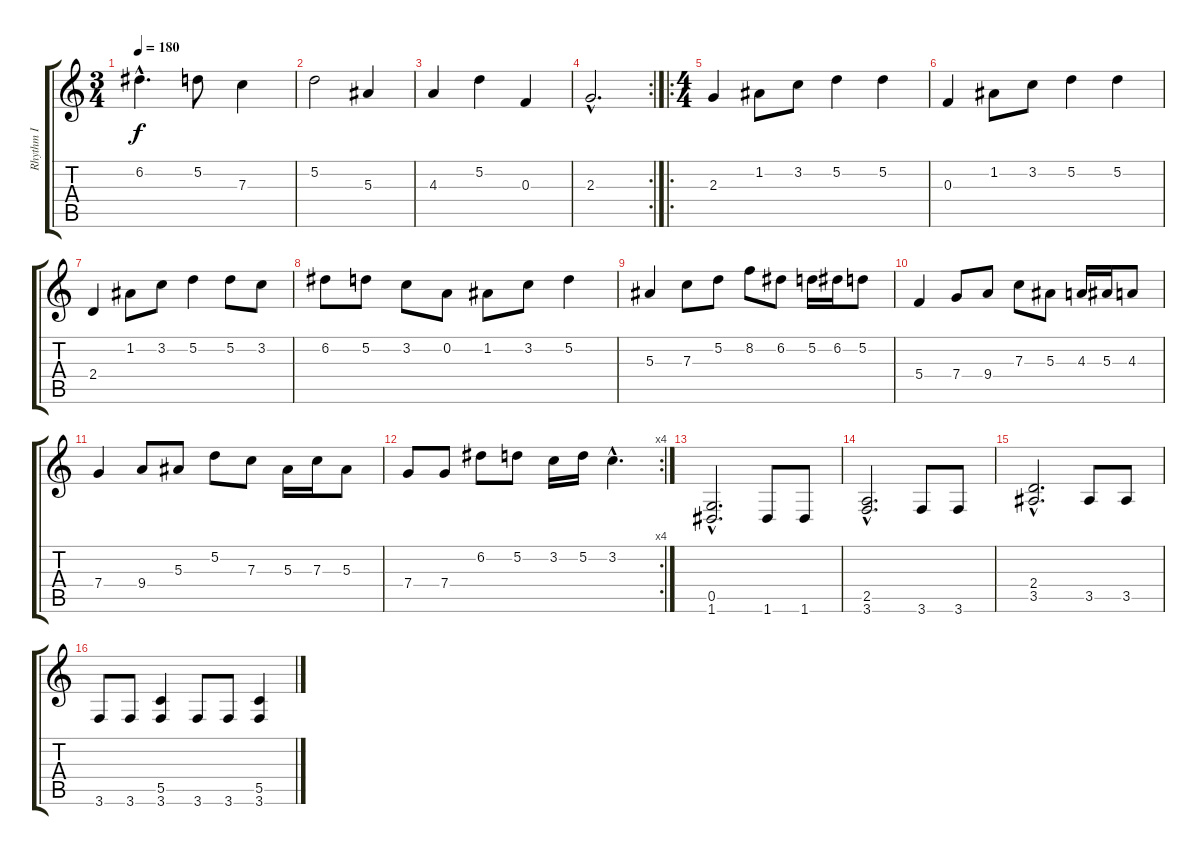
\track ("Rhythm I" "Rhythm I") {instrument distortionguitar}
\staff {score tabs}
\tuning (D4 A3 F3 C3 G2 D2) {hide}
\ts (3 4)
\tempo 180
\clef g2
\ks c
6.2{hac}.4{d dy f} 5.2.8 7.3.4 |
5.2.2 5.3.4 |
4.3.4 5.2.4 0.3.4 |
\rc 2
2.3{hac}.2{d} |
\ro
\ts (4 4)
2.3.4 1.2.8 3.2.8 5.2.4 5.2.4 |
0.3.4 1.2.8 3.2.8 5.2.4 5.2.4 |
2.4.4 1.2.8 3.2.8 5.2.4 5.2.8 3.2.8 |
6.2.8 5.2.8 3.2.8 0.2.8 1.2.8 3.2.8 5.2.4 |
5.3.4 7.3.8 5.2.8 8.2.8 6.2.8 5.2.16 6.2.16 5.2.8 |
5.4.4 7.4.8 9.4.8 7.3.8 5.3.8 4.3.16 5.3.16 4.3.8 |
7.4.4 9.4.8 5.3.8 5.2.8 7.3.8 5.3.16 7.3.16 5.3.8 |
\rc 4
7.4.8 7.4.8 6.2.8 5.2.8 3.2.16 5.2.16 3.2{hac}.4{d} |
(0.5{hac} 1.6{hac}).2{d} 1.6.8 1.6.8 |
(2.5{hac} 3.6{hac}).2{d} 3.6.8 3.6.8 |
(2.4{hac} 3.5{hac}).2{d} 3.5.8 3.5.8 |
3.6.8 3.6.8 (5.5 3.6).4 3.6.8 3.6.8 (5.5 3.6).4
